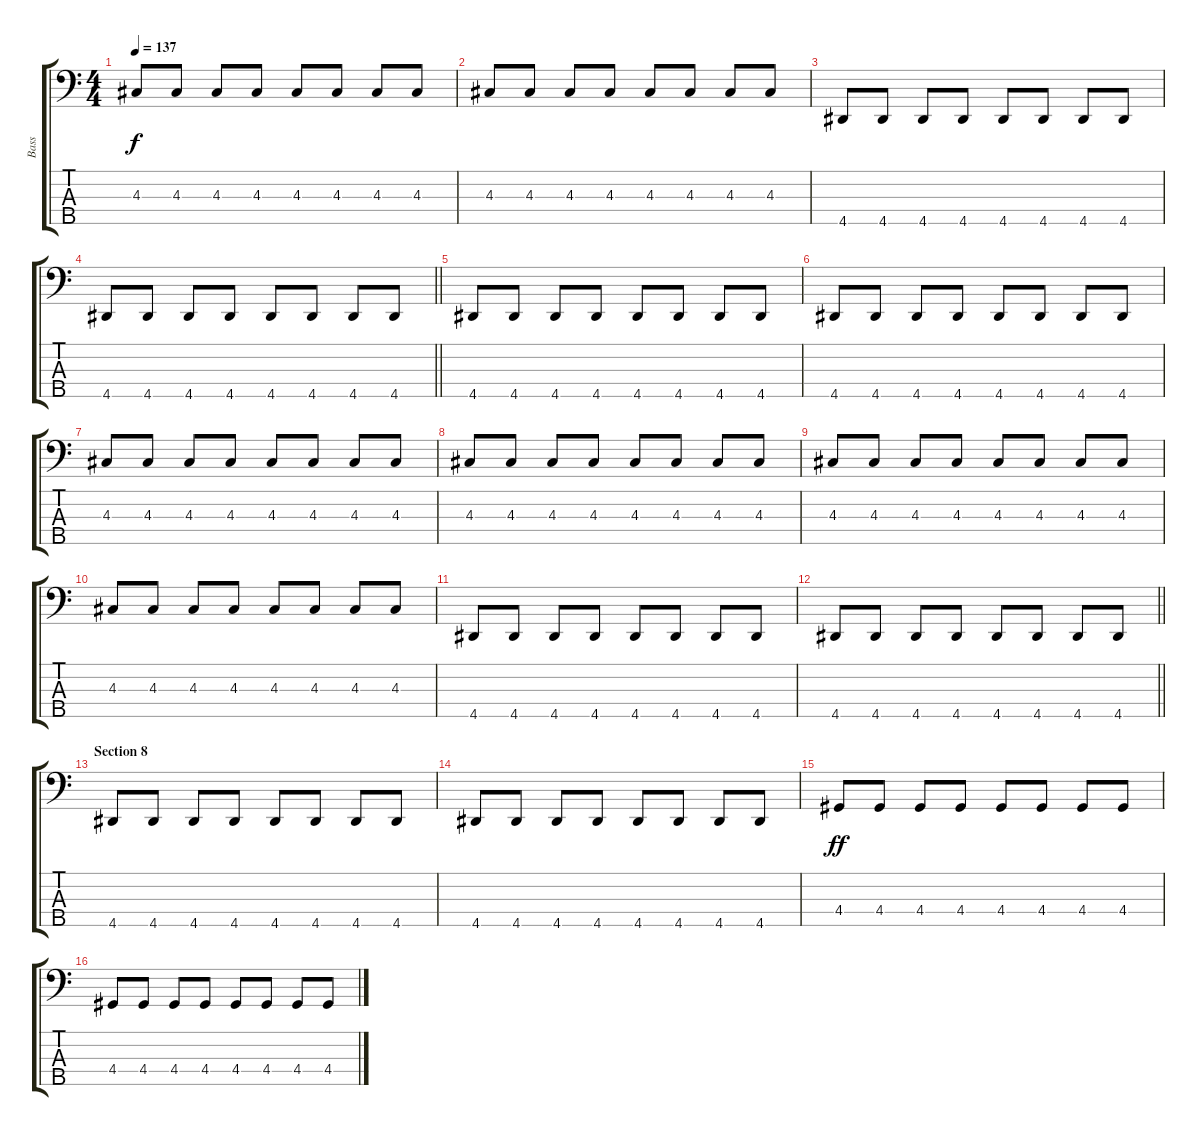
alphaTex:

\track ("Bass" "Bass") {instrument electricbassfinger}
\staff {score tabs}
\tuning (G2 D2 A1 E1 B0) {hide}
\ts (4 4)
\tempo 137
\clef f4
\ks c
4.3.8{dy f} 4.3.8 4.3.8 4.3.8 4.3.8 4.3.8 4.3.8 4.3.8 |
4.3.8 4.3.8 4.3.8 4.3.8 4.3.8 4.3.8 4.3.8 4.3.8 |
4.5.8 4.5.8 4.5.8 4.5.8 4.5.8 4.5.8 4.5.8 4.5.8 |
\barLineRight lightlight
4.5.8 4.5.8 4.5.8 4.5.8 4.5.8 4.5.8 4.5.8 4.5.8 |
4.5.8 4.5.8 4.5.8 4.5.8 4.5.8 4.5.8 4.5.8 4.5.8 |
4.5.8 4.5.8 4.5.8 4.5.8 4.5.8 4.5.8 4.5.8 4.5.8 |
4.3.8 4.3.8 4.3.8 4.3.8 4.3.8 4.3.8 4.3.8 4.3.8 |
4.3.8 4.3.8 4.3.8 4.3.8 4.3.8 4.3.8 4.3.8 4.3.8 |
4.3.8 4.3.8 4.3.8 4.3.8 4.3.8 4.3.8 4.3.8 4.3.8 |
4.3.8 4.3.8 4.3.8 4.3.8 4.3.8 4.3.8 4.3.8 4.3.8 |
4.5.8 4.5.8 4.5.8 4.5.8 4.5.8 4.5.8 4.5.8 4.5.8 |
\barLineRight lightlight
4.5.8 4.5.8 4.5.8 4.5.8 4.5.8 4.5.8 4.5.8 4.5.8 |
\section ("" "Section 8")
4.5.8 4.5.8 4.5.8 4.5.8 4.5.8 4.5.8 4.5.8 4.5.8 |
4.5.8 4.5.8 4.5.8 4.5.8 4.5.8 4.5.8 4.5.8 4.5.8 |
4.4.8{dy ff} 4.4.8 4.4.8 4.4.8 4.4.8 4.4.8 4.4.8 4.4.8 |
4.4.8 4.4.8 4.4.8 4.4.8 4.4.8 4.4.8 4.4.8 4.4.8
